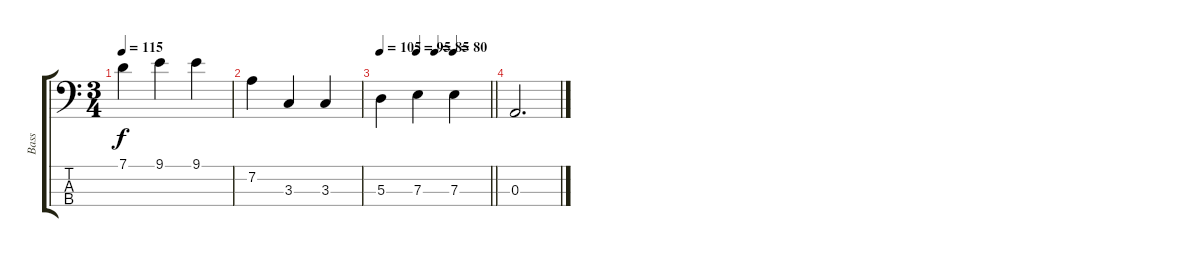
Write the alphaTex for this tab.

\track ("Bass" "Bass") {instrument electricbassfinger}
\staff {score tabs}
\tuning (G2 D2 A1 E1) {hide}
\ts (3 4)
\tempo 115
\clef f4
\ks aminor
7.1.4{dy f} 9.1.4 9.1.4 |
7.2.4 3.3.4 3.3.4 |
\tempo 105
\tempo (95 0.3333333333333333)
\tempo (85 0.5)
\tempo (80 0.6666666666666666)
\barLineRight lightlight
5.3.4 7.3.4 7.3.4 |
0.3.2{d}
